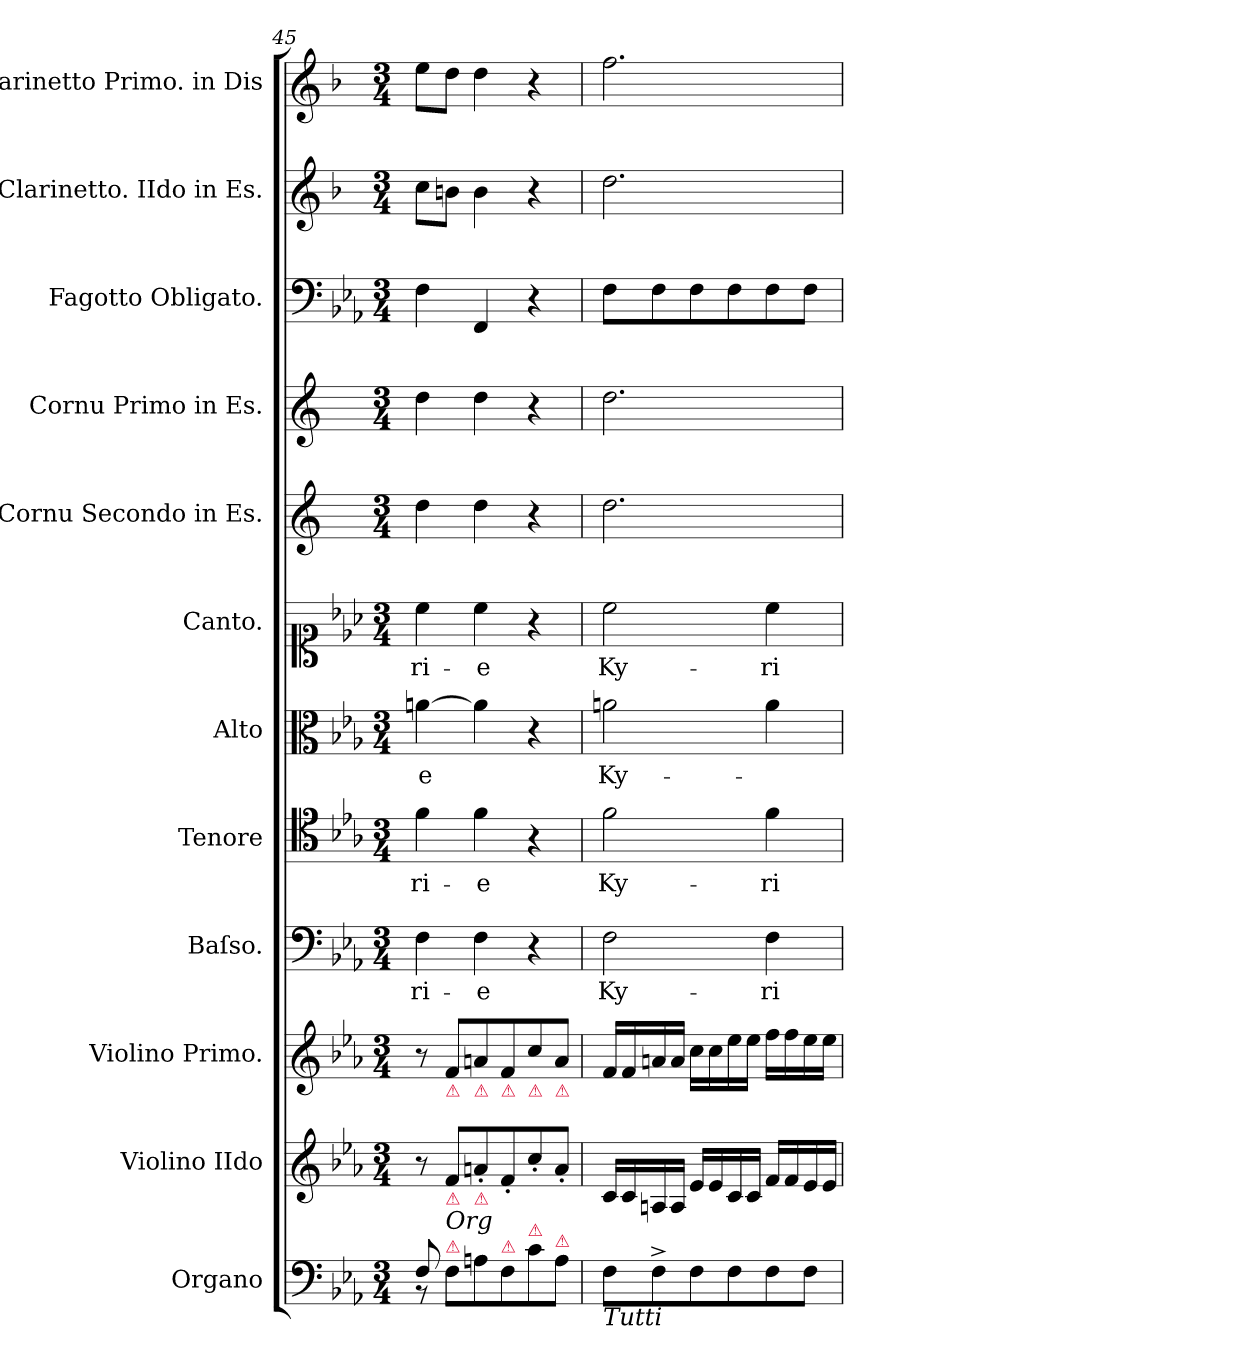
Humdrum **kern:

**kern	**dynam	**kern	**kern	**kern	**text	**kern	**text	**kern	**text	**kern	**text	**kern	**dynam	**kern	**dynam	**kern	**dynam	**kern	**dynam	**kern	**dynam
*part12	*part12	*part11	*part10	*part9	*part9	*part8	*part8	*part7	*part7	*part6	*part6	*part5	*part5	*part4	*part4	*part3	*part3	*part2	*part2	*part1	*part1
*staff12	*staff12	*staff11	*staff10	*staff9	*staff9	*staff8	*staff8	*staff7	*staff7	*staff6	*staff6	*staff5	*staff5	*staff4	*staff4	*staff3	*staff3	*staff2	*staff2	*staff1	*staff1
*I"Organo	*	*I"Violino IIdo	*I"Violino Primo.	*I"Baſso.	*	*I"Tenore	*	*I"Alto	*	*I"Canto.	*	*I"Cornu Secondo in Es.	*	*I"Cornu Primo in Es.	*	*I"Fagotto Obligato.	*	*I"Clarinetto. IIdo in Es.	*	*I"Clarinetto Primo. in Dis	*
*I'org	*	*I'vl II	*I'vl I	*I'B	*	*I'T	*	*I'A	*	*	*	*I'cor 2 in E♭	*	*I'cor 1 in E♭	*	*I'fag	*	*I'cl 2 in E♭	*	*I'cl 2 in E♭	*
*clefF4	*	*clefG2	*clefG2	*clefF4	*	*clefC4	*	*clefC3	*	*clefC1	*	*clefG2	*	*clefG2	*	*clefF4	*	*clefG2	*	*clefG2	*
*	*	*	*	*	*	*	*	*	*	*	*	*ITrd5c9	*	*ITrd5c9	*	*	*	*ITrd1c2	*	*ITrd1c2	*
*k[b-e-a-]	*	*k[b-e-a-]	*k[b-e-a-]	*k[b-e-a-]	*	*k[b-e-a-]	*	*k[b-e-a-]	*	*k[b-e-a-]	*	*k[b-e-a-]	*	*k[b-e-a-]	*	*k[b-e-a-]	*	*k[b-e-a-]	*	*k[b-e-a-]	*
*M3/4	*	*M3/4	*M3/4	*M3/4	*	*M3/4	*	*M3/4	*	*M3/4	*	*M3/4	*	*M3/4	*	*M3/4	*	*M3/4	*	*M3/4	*
=45	=45	=45	=45	=45	=45	=45	=45	=45	=45	=45	=45	=45	=45	=45	=45	=45	=45	=45	=45	=45	=45
*^	*	*	*	*	*	*	*	*	*	*	*	*	*	*	*	*	*	*	*	*	*
8F!/	8r	.	8r	8r	4F\	-ri-	4f\	-ri-	[4an\	-e	4cc\	-ri-	4f\	.	4f\	.	4F\	.	8b-\L	.	8dd\L	.
!	!	!	!	!LO:TX:b:color=crimson:t=⚠	!	!	!	!	!	!	!	!	!	!	!	!	!	!	!	!	!	!
!	!	!	!LO:TX:b:color=crimson:t=⚠	!	!	!	!	!	!	!	!	!	!	!	!	!	!	!	!	!	!	!
!LO:TX:a:color=crimson:t=⚠	!	!	!	!	!	!	!	!	!	!	!	!	!	!	!	!	!	!	!	!	!	!
!LO:TX:a:i:t=Org	!	!	!	!	!	!	!	!	!	!	!	!	!	!	!	!	!	!	!	!	!	!
!	!	!LO:DY:b	!	!	!	!	!	!	!	!	!	!	!	!	!	!	!	!	!	!	!	!
8F\L	8ryy	f&colon;	8f/L	8f/L	.	.	.	.	.	.	.	.	.	.	.	.	.	.	8an\J	.	8cc\J	.
!	!	!	!	!LO:TX:b:color=crimson:t=⚠	!	!	!	!	!	!	!	!	!	!	!	!	!	!	!	!	!	!
!LO:TX:a:color=crimson:t=⚠	!	!	!	!	!	!	!	!	!	!	!	!	!	!	!	!	!	!	!	!	!	!
8An\	2ryy	.	8an'/	8an/	4F\	-e	4f\	-e	4a\]	.	4cc\	-e	4f\	.	4f\	.	4FF/	.	4a\	.	4cc\	.
!	!	!	!	!LO:TX:b:color=crimson:t=⚠	!	!	!	!	!	!	!	!	!	!	!	!	!	!	!	!	!	!
!LO:TX:a:color=crimson:t=⚠	!	!	!	!	!	!	!	!	!	!	!	!	!	!	!	!	!	!	!	!	!	!
8F\	.	.	8f'/	8f/	.	.	.	.	.	.	.	.	.	.	.	.	.	.	.	.	.	.
!	!	!	!	!LO:TX:b:color=crimson:t=⚠	!	!	!	!	!	!	!	!	!	!	!	!	!	!	!	!	!	!
!LO:TX:a:color=crimson:t=⚠	!	!	!	!	!	!	!	!	!	!	!	!	!	!	!	!	!	!	!	!	!	!
8c\	.	.	8cc'/	8cc/	4r	.	4r	.	4r	.	4r	.	4r	.	4r	.	4r	.	4r	.	4r	.
!	!	!	!	!LO:TX:b:color=crimson:t=⚠	!	!	!	!	!	!	!	!	!	!	!	!	!	!	!	!	!	!
!LO:TX:a:color=crimson:t=⚠	!	!	!	!	!	!	!	!	!	!	!	!	!	!	!	!	!	!	!	!	!	!
8A\J	.	.	8a'/J	8a/J	.	.	.	.	.	.	.	.	.	.	.	.	.	.	.	.	.	.
*v	*v	*	*	*	*	*	*	*	*	*	*	*	*	*	*	*	*	*	*	*	*	*
=46	=46	=46	=46	=46	=46	=46	=46	=46	=46	=46	=46	=46	=46	=46	=46	=46	=46	=46	=46	=46	=46
!LO:TX:b:i:t=Tutti	!	!	!	!	!	!	!	!	!	!	!	!	!	!	!	!	!	!	!	!	!
!	!	!	!	!	!	!	!	!	!	!	!	!	!LO:DY:a	!	!LO:DY:a	!	!LO:DY:a	!	!LO:DY:a	!	!LO:DY:a
8F\L	.	16c/LL	16f/LL	2F\	Ky-	2f\	Ky-	2an\	Ky-	2cc\	Ky-	2.f\	forte	2.f\	forte	8F\L	forte	2.cc\	forte	2.ee-\	f&colon;
.	.	16c/	16f/	.	.	.	.	.	.	.	.	.	.	.	.	.	.	.	.	.	.
8F^\	.	16An/	16an/	.	.	.	.	.	.	.	.	.	.	.	.	8F\	.	.	.	.	.
.	.	16A/JJ	16a/JJ	.	.	.	.	.	.	.	.	.	.	.	.	.	.	.	.	.	.
8F\	.	16e-/LL	16cc\LL	.	.	.	.	.	.	.	.	.	.	.	.	8F\	.	.	.	.	.
.	.	16e-/	16cc\	.	.	.	.	.	.	.	.	.	.	.	.	.	.	.	.	.	.
8F\	.	16c/	16ee-\	.	.	.	.	.	.	.	.	.	.	.	.	8F\	.	.	.	.	.
.	.	16c/JJ	16ee-\JJ	.	.	.	.	.	.	.	.	.	.	.	.	.	.	.	.	.	.
8F\	.	16f/LL	16ff\LL	4F\	-ri-	4f\	-ri-	4a\	.	4cc\	-ri-	.	.	.	.	8F\	.	.	.	.	.
.	.	16f/	16ff\	.	.	.	.	.	.	.	.	.	.	.	.	.	.	.	.	.	.
8F\J	.	16e-/	16ee-\	.	.	.	.	.	.	.	.	.	.	.	.	8F\J	.	.	.	.	.
.	.	16e-/JJ	16ee-\JJ	.	.	.	.	.	.	.	.	.	.	.	.	.	.	.	.	.	.
=	=	=	=	=	=	=	=	=	=	=	=	=	=	=	=	=	=	=	=	=	=
*-	*-	*-	*-	*-	*-	*-	*-	*-	*-	*-	*-	*-	*-	*-	*-	*-	*-	*-	*-	*-	*-
